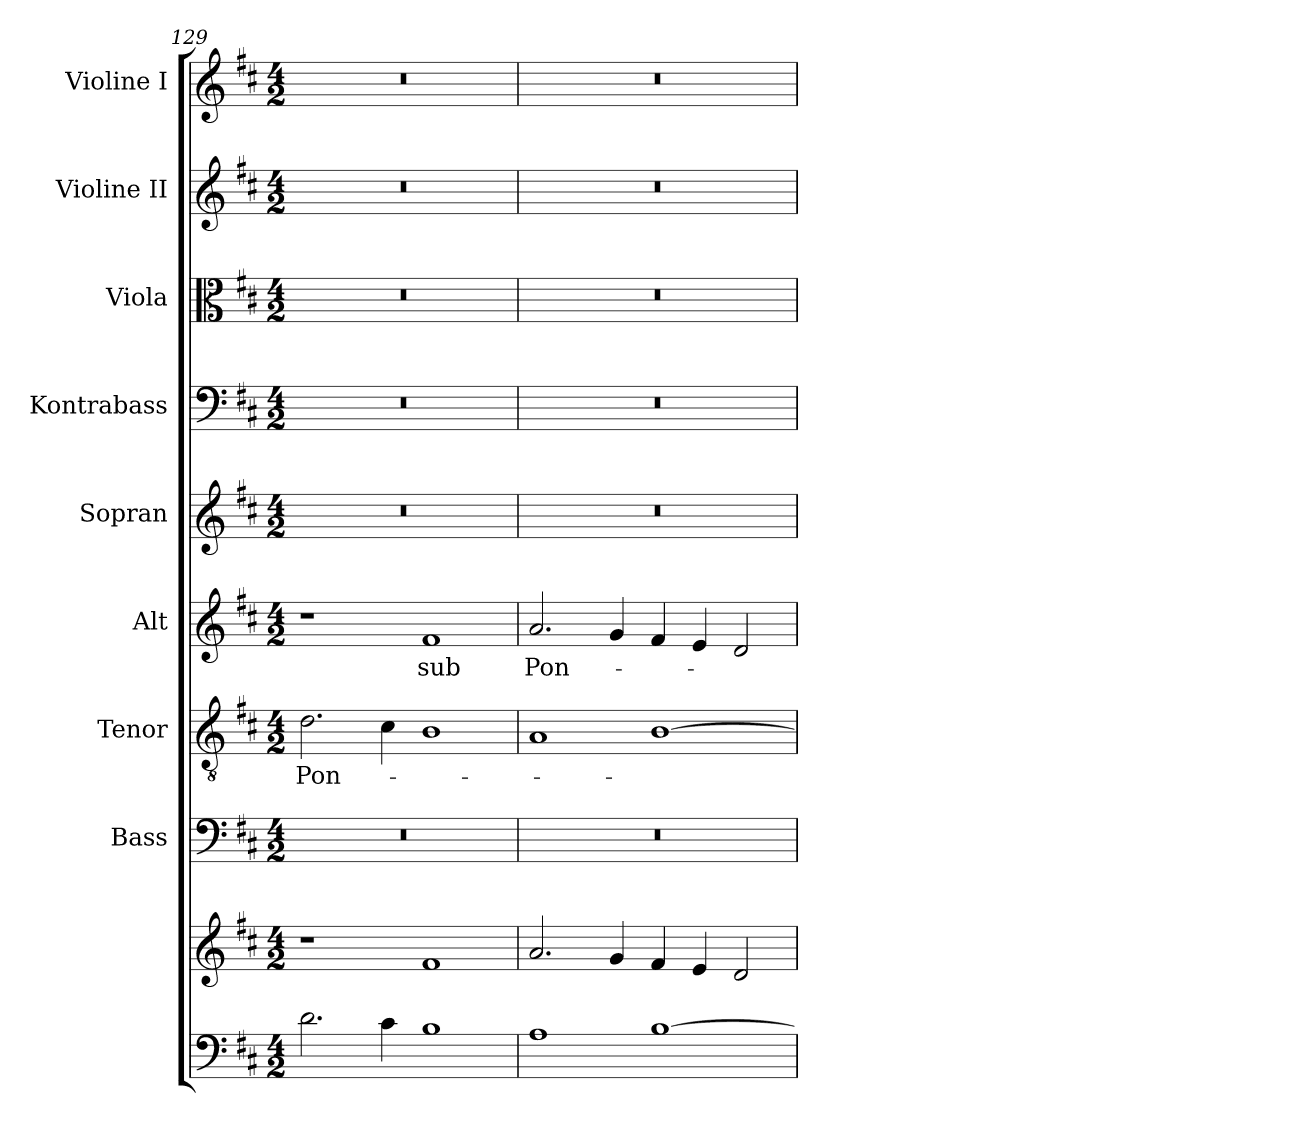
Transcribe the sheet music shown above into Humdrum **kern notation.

**kern	**kern	**kern	**kern	**text	**kern	**text	**kern	**kern	**kern	**kern	**kern
*part9	*part9	*part8	*part7	*part7	*part6	*part6	*part5	*part4	*part3	*part2	*part1
*staff10	*staff9	*staff8	*staff7	*staff7	*staff6	*staff6	*staff5	*staff4	*staff3	*staff2	*staff1
*	*	*I"Bass	*I"Tenor	*	*I"Alt	*	*I"Sopran	*I"Kontrabass	*I"Viola	*I"Violine II	*I"Violine I
*	*	*I'B.	*I'T.	*	*I'A.	*	*I'S.	*I'Kb.	*I'Vla.	*I'Vl. II	*I'Vl. I
*clefF4	*clefG2	*clefF4	*clefGv2	*	*clefG2	*	*clefG2	*clefF4	*clefC3	*clefG2	*clefG2
*	*	*	*	*	*	*	*	*ITrd7c12	*	*	*
*k[f#c#]	*k[f#c#]	*k[f#c#]	*k[f#c#]	*	*k[f#c#]	*	*k[f#c#]	*k[f#c#]	*k[f#c#]	*k[f#c#]	*k[f#c#]
*D:	*D:	*D:	*D:	*	*D:	*	*D:	*D:	*D:	*D:	*D:
*M4/2	*M4/2	*M4/2	*M4/2	*	*M4/2	*	*M4/2	*M4/2	*M4/2	*M4/2	*M4/2
=129	=129	=129	=129	=129	=129	=129	=129	=129	=129	=129	=129
!	!	!	!	!LO:LY:b	!	!	!	!	!	!	!
2.d\	1r	0r	2.d\	Pon-	1r	.	0r	0r	0r	0r	0r
4c#\	.	.	4c#\	.	.	.	.	.	.	.	.
!	!	!	!	!	!	!LO:LY:b	!	!	!	!	!
1B	1f#	.	1B	.	1f#	sub	.	.	.	.	.
!!LO:PB:g=z
=130	=130	=130	=130	=130	=130	=130	=130	=130	=130	=130	=130
!	!	!	!	!	!	!LO:LY:b	!	!	!	!	!
1A	2.a/	0r	1A	.	2.a/	Pon-	0r	0r	0r	0r	0r
.	4g/	.	.	.	4g/	.	.	.	.	.	.
[1B	4f#/	.	[1B	.	4f#/	.	.	.	.	.	.
.	4e/	.	.	.	4e/	.	.	.	.	.	.
.	2d/	.	.	.	2d/	.	.	.	.	.	.
=	=	=	=	=	=	=	=	=	=	=	=
*-	*-	*-	*-	*-	*-	*-	*-	*-	*-	*-	*-
